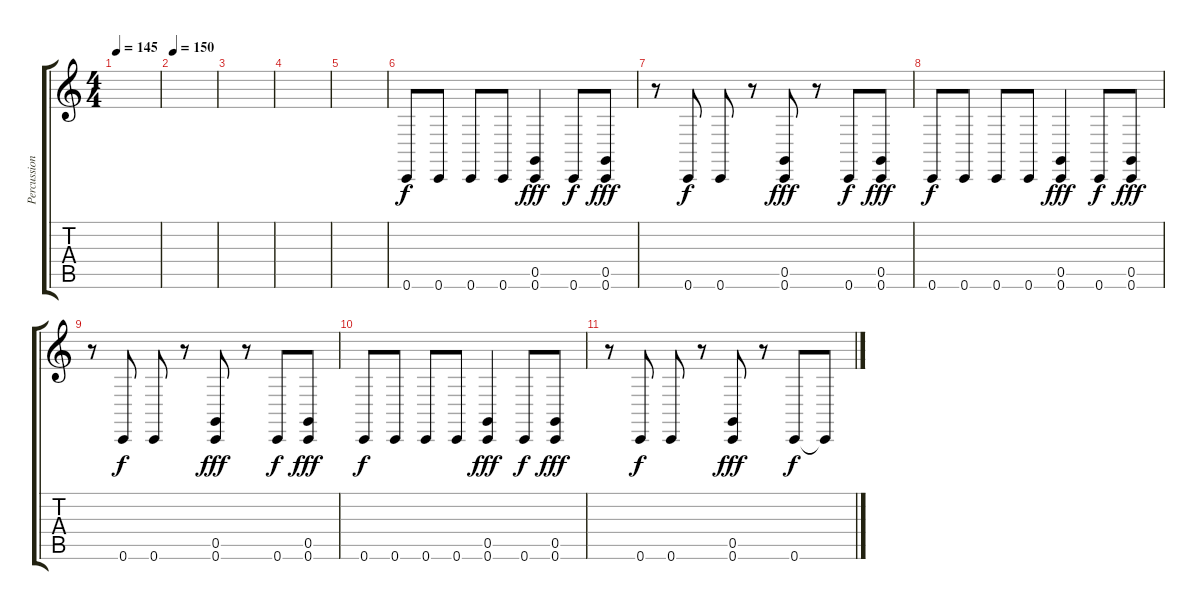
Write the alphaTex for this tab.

\track ("Percussion" "Percussion") {instrument woodblock}
\staff {score tabs}
\tuning (D4 A3 F3 C3 G2 C2) {hide}
\ts (4 4)
\tempo 145
\clef g2
\ks c
|
\tempo 150
|
|
|
|
0.6.8 0.6.8 0.6.8 0.6.8 (0.5 0.6).4{dy fff} 0.6.8{dy f} (0.5 0.6).8{dy fff} |
r.8 0.6.8{dy f} 0.6.8 r.8 (0.5 0.6).8{dy fff} r.8 0.6.8{dy f} (0.5 0.6).8{dy fff} |
0.6.8{dy f} 0.6.8 0.6.8 0.6.8 (0.5 0.6).4{dy fff} 0.6.8{dy f} (0.5 0.6).8{dy fff} |
r.8 0.6.8{dy f} 0.6.8 r.8 (0.5 0.6).8{dy fff} r.8 0.6.8{dy f} (0.5 0.6).8{dy fff} |
0.6.8{dy f} 0.6.8 0.6.8 0.6.8 (0.5 0.6).4{dy fff} 0.6.8{dy f} (0.5 0.6).8{dy fff} |
r.8 0.6.8{dy f} 0.6.8 r.8 (0.5 0.6).8{dy fff} r.8 0.6.8{dy f} 0.6{t}.8
